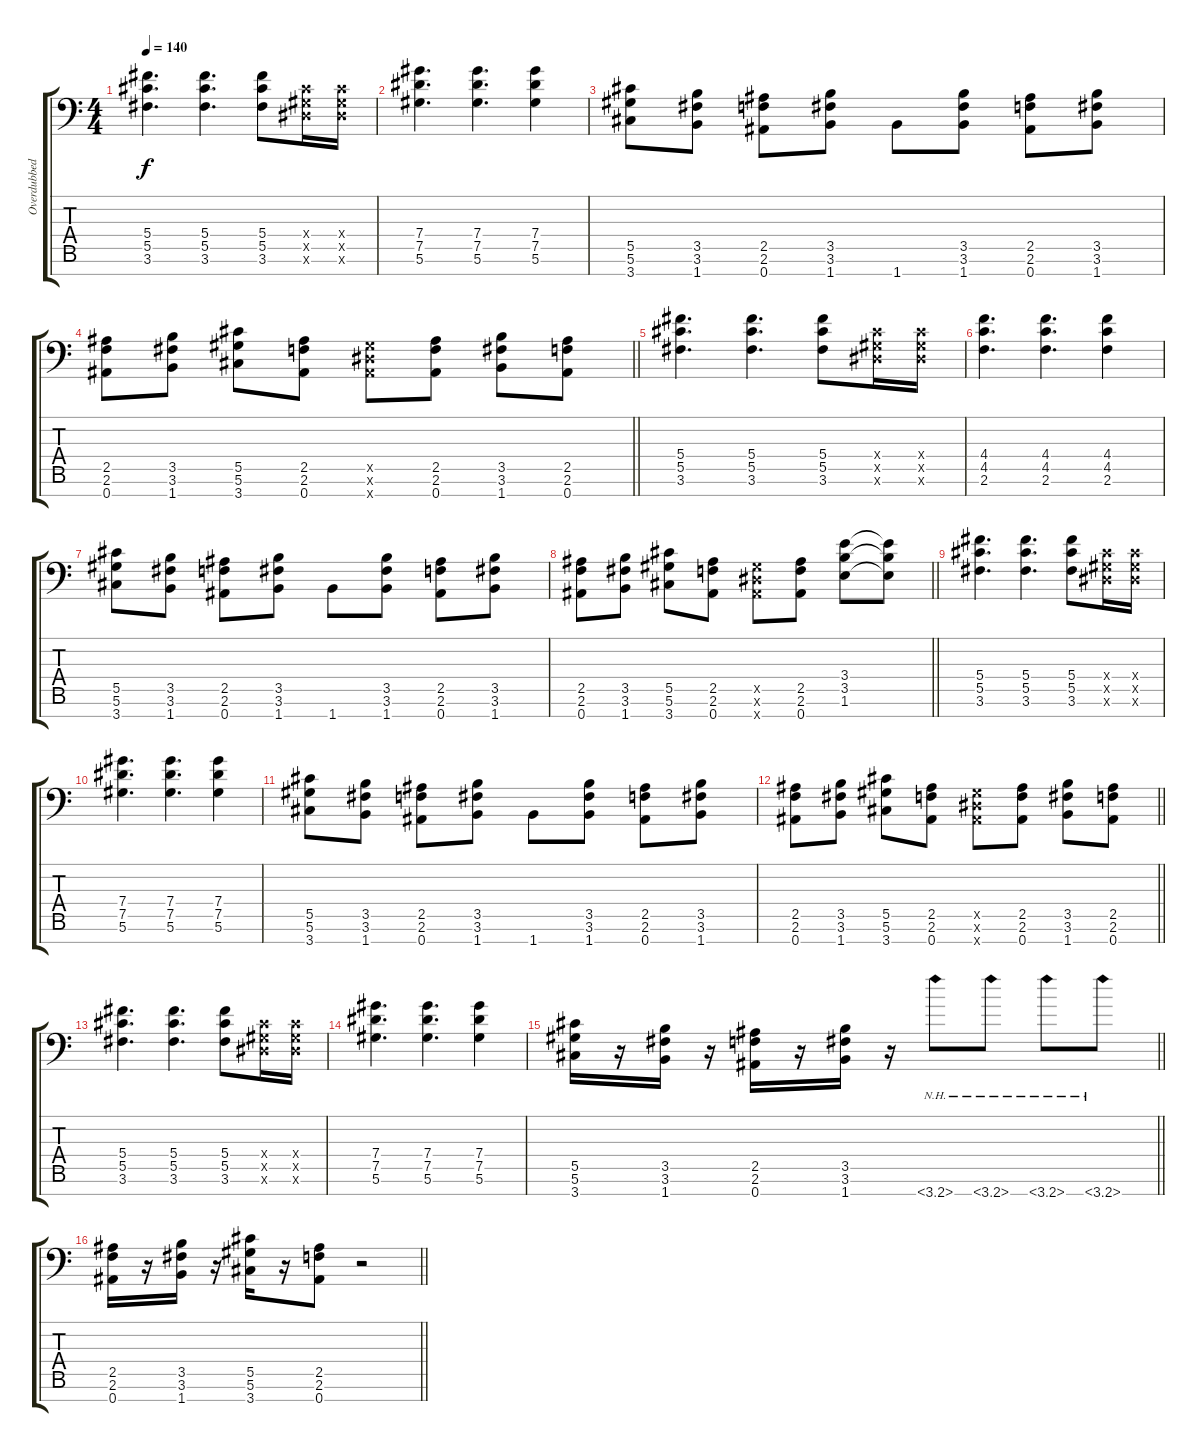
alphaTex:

\track ("Overdubbed rhythm" "Overdubbed") {instrument distortionguitar}
\staff {score tabs}
\tuning (Eb4 Bb3 Gb3 Db3 Ab2 Eb2 Bb1) {hide}
\ts (4 4)
\tempo 140
\clef f4
\ks c
(5.4 5.5 3.6).4{d dy f} (5.4 5.5 3.6).4{d} (5.4 5.5 3.6).8 (0.4{x} 0.5{x} 0.6{x}).16 (0.4{x} 0.5{x} 0.6{x}).16 |
(7.4 7.5 5.6).4{d} (7.4 7.5 5.6).4{d} (7.4 7.5 5.6).4 |
(5.5 5.6 3.7).8 (3.5 3.6 1.7).8 (2.5 2.6 0.7).8 (3.5 3.6 1.7).8 1.7.8 (3.5 3.6 1.7).8 (2.5 2.6 0.7).8 (3.5 3.6 1.7).8 |
\barLineRight lightlight
(2.5 2.6 0.7).8 (3.5 3.6 1.7).8 (5.5 5.6 3.7).8 (2.5 2.6 0.7).8 (0.5{x} 0.6{x} 0.7{x}).8 (2.5 2.6 0.7).8 (3.5 3.6 1.7).8 (2.5 2.6 0.7).8 |
(5.4 5.5 3.6).4{d} (5.4 5.5 3.6).4{d} (5.4 5.5 3.6).8 (0.4{x} 0.5{x} 0.6{x}).16 (0.4{x} 0.5{x} 0.6{x}).16 |
(4.4 4.5 2.6).4{d} (4.4 4.5 2.6).4{d} (4.4 4.5 2.6).4 |
(5.5 5.6 3.7).8 (3.5 3.6 1.7).8 (2.5 2.6 0.7).8 (3.5 3.6 1.7).8 1.7.8 (3.5 3.6 1.7).8 (2.5 2.6 0.7).8 (3.5 3.6 1.7).8 |
\barLineRight lightlight
(2.5 2.6 0.7).8 (3.5 3.6 1.7).8 (5.5 5.6 3.7).8 (2.5 2.6 0.7).8 (0.5{x} 0.6{x} 0.7{x}).8 (2.5 2.6 0.7).8 (3.4 3.5 1.6).8 (3.4{t} 3.5{t} 1.6{t}).8 |
(5.4 5.5 3.6).4{d} (5.4 5.5 3.6).4{d} (5.4 5.5 3.6).8 (0.4{x} 0.5{x} 0.6{x}).16 (0.4{x} 0.5{x} 0.6{x}).16 |
(7.4 7.5 5.6).4{d} (7.4 7.5 5.6).4{d} (7.4 7.5 5.6).4 |
(5.5 5.6 3.7).8 (3.5 3.6 1.7).8 (2.5 2.6 0.7).8 (3.5 3.6 1.7).8 1.7.8 (3.5 3.6 1.7).8 (2.5 2.6 0.7).8 (3.5 3.6 1.7).8 |
\barLineRight lightlight
(2.5 2.6 0.7).8 (3.5 3.6 1.7).8 (5.5 5.6 3.7).8 (2.5 2.6 0.7).8 (0.5{x} 0.6{x} 0.7{x}).8 (2.5 2.6 0.7).8 (3.5 3.6 1.7).8 (2.5 2.6 0.7).8 |
(5.4 5.5 3.6).4{d} (5.4 5.5 3.6).4{d} (5.4 5.5 3.6).8 (0.4{x} 0.5{x} 0.6{x}).16 (0.4{x} 0.5{x} 0.6{x}).16 |
(7.4 7.5 5.6).4{d} (7.4 7.5 5.6).4{d} (7.4 7.5 5.6).4 |
\barLineRight lightlight
(5.5 5.6 3.7).16 r.16 (3.5 3.6 1.7).16 r.16 (2.5 2.6 0.7).16 r.16 (3.5 3.6 1.7).16 r.16 3.7{nh}.8 3.7{nh}.8 3.7{nh}.8 3.7{nh}.8 |
\barLineRight lightlight
(2.5 2.6 0.7).16 r.16 (3.5 3.6 1.7).16 r.16 (5.5 5.6 3.7).16 r.16 (2.5 2.6 0.7).8 r.2
